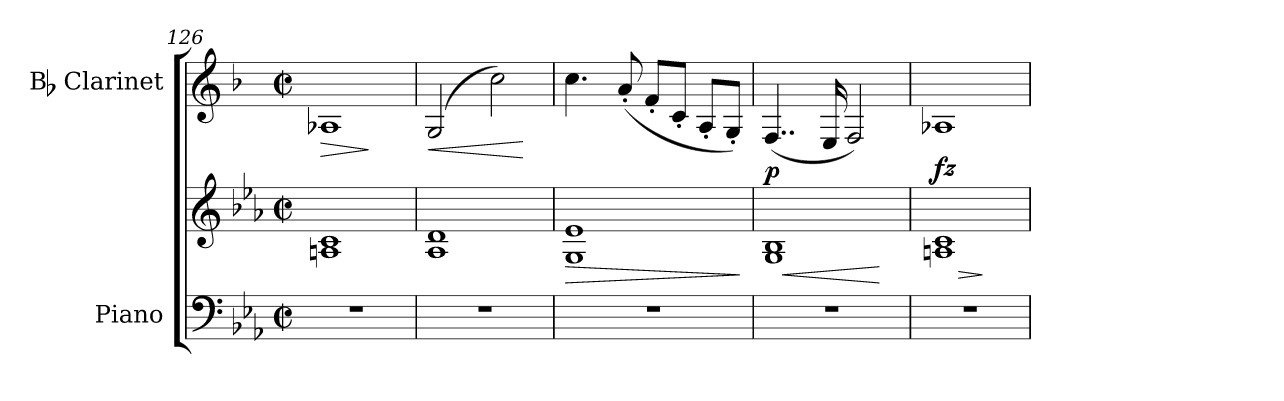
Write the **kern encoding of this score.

**kern	**kern	**dynam	**kern	**dynam
*part2	*part2	*part2	*part1	*part1
*staff3	*staff2	*staff2/3	*staff1	*staff1
*I"Piano	*	*	*I"Bb Clarinet	*
*I'Piano	*	*	*I'Cl	*
!!LO:LB:g=z
*clefF4	*clefG2	*	*clefG2	*
*	*	*	*ITrd1c2	*
*k[b-e-a-]	*k[b-e-a-]	*	*k[b-e-a-]	*
*E-:	*E-:	*	*E-:	*
*M2/2	*M2/2	*	*M2/2	*
*met(c|)	*met(c|)	*	*met(c|)	*
=126	=126	=126	=126	=126
!	!	!	!	!LO:HP:b
1r	1An 1c	.	1G-X	>
.	.	.	.	]
=127	=127	=127	=127	=127
!	!	!	!	!LO:HP:b
1r	1A- 1d	.	(>2F/	<
.	.	.	2b-\)	.
.	.	.	.	[
=128	=128	=128	=128	=128
!	!	!LO:HP:b	!	!
1r	1G 1e-	>	4.b-\	.
.	.	.	(<8g'</	.
.	.	.	8e-'</L	.
.	.	.	8B-'</J	.
.	.	.	8G'</L	.
.	.	.	8F'</J)	.
.	.	]	.	.
=129	=129	=129	=129	=129
!	!	!LO:HP:b	!	!
!	!	!LO:DY:n=1:a	!	!
1r	1G 1B-	< p	(<4..E-/	.
.	.	.	16D/	.
.	.	.	2E-/)	.
.	.	[	.	.
=130	=130	=130	=130	=130
!	!	!LO:HP:b	!	!
!	!	!LO:DY:n=1:a	!	!
1r	1An 1c	> fz	1G-X	.
.	.	]	.	.
=	=	=	=	=
*-	*-	*-	*-	*-
